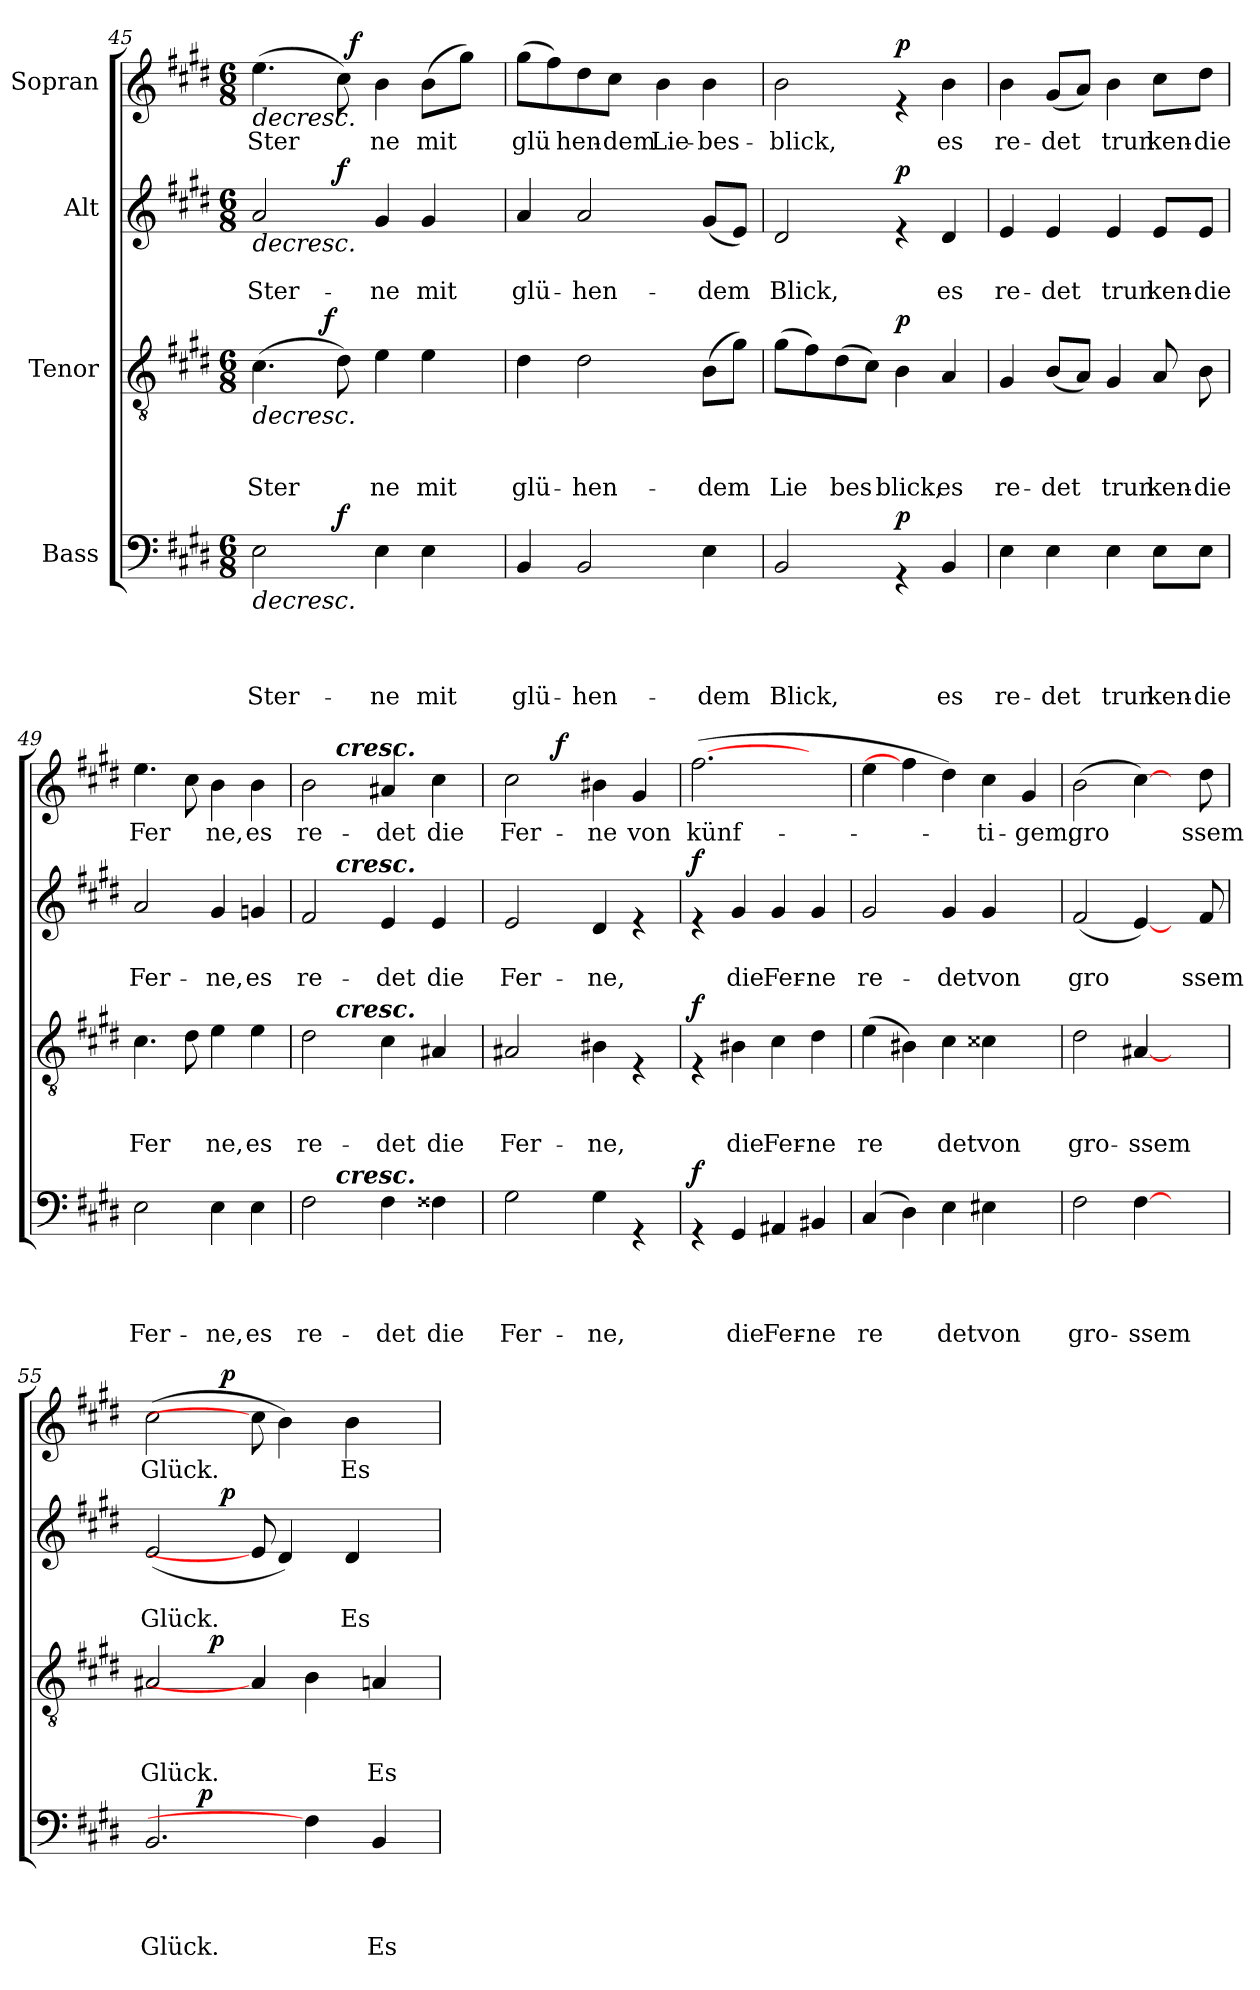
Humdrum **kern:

**kern	**text	**text	**text	**text	**dynam	**kern	**text	**text	**text	**dynam	**kern	**text	**text	**dynam	**kern	**text	**dynam
*part4	*part4	*part4	*part4	*part4	*part4	*part3	*part3	*part3	*part3	*part3	*part2	*part2	*part2	*part2	*part1	*part1	*part1
*staff4	*staff4	*staff4	*staff4	*staff4	*staff4	*staff3	*staff3	*staff3	*staff3	*staff3	*staff2	*staff2	*staff2	*staff2	*staff1	*staff1	*staff1
*I"Bass	*	*	*	*	*	*I"Tenor	*	*	*	*	*I"Alt	*	*	*	*I"Sopran	*	*
*clefF4	*	*	*	*	*	*clefGv2	*	*	*	*	*clefG2	*	*	*	*clefG2	*	*
*k[f#c#g#d#]	*	*	*	*	*	*k[f#c#g#d#]	*	*	*	*	*k[f#c#g#d#]	*	*	*	*k[f#c#g#d#]	*	*
*E:	*	*	*	*	*	*E:	*	*	*	*	*E:	*	*	*	*E:	*	*
*M6/8	*	*	*	*	*	*M6/8	*	*	*	*	*M6/8	*	*	*	*M6/8	*	*
=45	=45	=45	=45	=45	=45	=45	=45	=45	=45	=45	=45	=45	=45	=45	=45	=45	=45
!	!	!	!	!LO:LY:b	!LO:HP:b	!	!	!	!LO:LY:b	!LO:HP:b	!	!	!LO:LY:b	!LO:HP:b	!	!LO:LY:b	!LO:HP:b
*^	*	*	*	*	*	*^	*	*	*	*	*^	*	*	*	*^	*	*
2E\	4.ryy	.	.	.	Ster-	>	(>4.c#\	4ryy	.	.	Ster	>	2a/	4.ryy	.	Ster-	>	(>4.ee\	4ryy	Ster	>
.	.	.	.	.	.	.	.	16.ryy	.	.	.	.	.	.	.	.	.	.	8ryy	.	.
!	!	!	!	!	!	!	!	!	!	!	!	!LO:DY:a	!	!	!	!	!	!	!	!	!
.	.	.	.	.	.	.	.	2ryy	.	.	.	f	.	.	.	.	.	.	.	.	.
!	!	!	!	!	!	!LO:DY:a	!	!	!	!	!	!	!	!	!	!	!LO:DY:a	!	!	!	!
.	2ryy	.	.	.	.	f	8d#\)	.	.	.	.	.	.	2ryy	.	.	f	8cc#\)	32ryy	.	.
!	!	!	!	!	!	!	!	!	!	!	!	!	!	!	!	!	!	!	!	!	!LO:DY:a
.	.	.	.	.	.	.	.	.	.	.	.	.	.	.	.	.	.	.	2ryy	.	f
!	!	!	!	!	!LO:LY:b	!	!	!	!	!	!LO:LY:b	!	!	!	!	!LO:LY:b	!	!	!	!LO:LY:b	!
4E\	.	.	.	.	-ne	]	4e\	.	.	.	ne	]	4g#/	.	.	-ne	]	4b\	.	ne	]
!	!	!	!	!	!LO:LY:b	!	!	!	!	!	!LO:LY:b	!	!	!	!	!LO:LY:b	!	!	!	!LO:LY:b	!
4E\	.	.	.	.	mit	.	4e\	.	.	.	mit	.	4g#/	.	.	mit	.	(>8b\L	.	mit	.
.	.	.	.	.	.	.	.	8ryy	.	.	.	.	.	.	.	.	.	.	.	.	.
.	8ryy	.	.	.	.	.	.	.	.	.	.	.	.	8ryy	.	.	.	8gg#\J)	.	.	.
.	.	.	.	.	.	.	.	.	.	.	.	.	.	.	.	.	.	.	16.ryy	.	.
.	.	.	.	.	.	.	.	32ryy	.	.	.	.	.	.	.	.	.	.	.	.	.
=46	=46	=46	=46	=46	=46	=46	=46	=46	=46	=46	=46	=46	=46	=46	=46	=46	=46	=46	=46	=46	=46
!	!	!	!	!	!LO:LY:b	!	!	!	!	!	!LO:LY:b	!	!	!	!	!LO:LY:b	!	!	!	!LO:LY:b	!
*v	*v	*	*	*	*	*	*	*	*	*	*	*	*v	*v	*	*	*	*v	*v	*	*
*	*	*	*	*	*	*v	*v	*	*	*	*	*	*	*	*	*	*	*
4BB/	.	.	.	glü-	.	4d#\	.	.	glü-	.	4a/	.	glü-	.	(>8gg#\L	glü	.
.	.	.	.	.	.	.	.	.	.	.	.	.	.	.	8ff#\)	.	.
!	!	!	!	!LO:LY:b	!	!	!	!	!LO:LY:b	!	!	!	!LO:LY:b	!	!	!LO:LY:b	!
2BB/	.	.	.	-hen-	.	2d#\	.	.	-hen-	.	2a/	.	-hen-	.	8dd#\	hen-	.
!	!	!	!	!	!	!	!	!	!	!	!	!	!	!	!	!LO:LY:b	!
.	.	.	.	.	.	.	.	.	.	.	.	.	.	.	8cc#\J	-dem	.
!	!	!	!	!	!	!	!	!	!	!	!	!	!	!	!	!LO:LY:b	!
.	.	.	.	.	.	.	.	.	.	.	.	.	.	.	4b\	Lie-	.
!	!	!	!	!LO:LY:b	!	!	!	!	!LO:LY:b	!	!	!	!LO:LY:b	!	!	!LO:LY:b	!
4E\	.	.	.	-dem	.	(>8B\L	.	.	-dem	.	(<8g#/L	.	-dem	.	4b\	-bes-	.
.	.	.	.	.	.	8g#\J)	.	.	.	.	8e/J)	.	.	.	.	.	.
=47	=47	=47	=47	=47	=47	=47	=47	=47	=47	=47	=47	=47	=47	=47	=47	=47	=47
!	!	!	!	!LO:LY:b	!	!	!	!	!LO:LY:b	!	!	!	!LO:LY:b	!	!	!LO:LY:b	!
2BB/	.	.	.	Blick,	.	(>8g#\L	.	.	Lie	.	2d#/	.	Blick,	.	2b\	-blick,	.
.	.	.	.	.	.	8f#\)	.	.	.	.	.	.	.	.	.	.	.
!	!	!	!	!	!	!	!	!	!LO:LY:b	!	!	!	!	!	!	!	!
.	.	.	.	.	.	(>8d#\	.	.	bes	.	.	.	.	.	.	.	.
.	.	.	.	.	.	8c#\J)	.	.	.	.	.	.	.	.	.	.	.
!	!	!	!	!	!LO:DY:a	!	!	!	!LO:LY:b	!LO:DY:a	!	!	!	!LO:DY:a	!	!	!LO:DY:a
4rGG	.	.	.	.	p	4B\	.	.	blick,	p	4re	.	.	p	4re	.	p
!	!	!	!	!LO:LY:b	!	!	!	!	!LO:LY:b	!	!	!	!LO:LY:b	!	!	!LO:LY:b	!
4BB/	.	.	.	es	.	4A/	.	.	es	.	4d#/	.	es	.	4b\	es	.
!!LO:LB:g=z
=48	=48	=48	=48	=48	=48	=48	=48	=48	=48	=48	=48	=48	=48	=48	=48	=48	=48
!	!	!	!	!LO:LY:b	!	!	!	!	!LO:LY:b	!	!	!	!LO:LY:b	!	!	!LO:LY:b	!
4E\	.	.	.	re-	.	4G#/	.	.	re-	.	4e/	.	re-	.	4b\	re-	.
!	!	!	!	!LO:LY:b	!	!	!	!	!LO:LY:b	!	!	!	!LO:LY:b	!	!	!LO:LY:b	!
4E\	.	.	.	-det	.	(<8B/L	.	.	-det	.	4e/	.	-det	.	(<8g#/L	-det	.
.	.	.	.	.	.	8A/J)	.	.	.	.	.	.	.	.	8a/J)	.	.
!	!	!	!	!LO:LY:b	!	!	!	!	!LO:LY:b	!	!	!	!LO:LY:b	!	!	!LO:LY:b	!
4E\	.	.	.	trun	.	4G#/	.	.	trun	.	4e/	.	trun	.	4b\	trun	.
!	!	!	!	!LO:LY:b	!	!	!	!	!LO:LY:b	!	!	!	!LO:LY:b	!	!	!LO:LY:b	!
8E\L	.	.	.	ken-	.	8A/	.	.	ken-	.	8e/L	.	ken-	.	8cc#\L	ken-	.
!	!	!	!	!LO:LY:b	!	!	!	!	!LO:LY:b	!	!	!	!LO:LY:b	!	!	!LO:LY:b	!
8E\J	.	.	.	-die	.	8B\	.	.	-die	.	8e/J	.	-die	.	8dd#\J	-die	.
=49	=49	=49	=49	=49	=49	=49	=49	=49	=49	=49	=49	=49	=49	=49	=49	=49	=49
!	!	!	!	!LO:LY:b	!	!	!	!	!LO:LY:b	!	!	!	!LO:LY:b	!	!	!LO:LY:b	!
2E\	.	.	.	Fer-	.	4.c#\	.	.	Fer	.	2a/	.	Fer-	.	4.ee\	Fer	.
.	.	.	.	.	.	8d#\	.	.	.	.	.	.	.	.	8cc#\	.	.
!	!	!	!	!LO:LY:b	!	!	!	!	!LO:LY:b	!	!	!	!LO:LY:b	!	!	!LO:LY:b	!
4E\	.	.	.	-ne,	.	4e\	.	.	ne,	.	4g#/	.	-ne,	.	4b\	ne,	.
!	!	!	!	!LO:LY:b	!	!	!	!	!LO:LY:b	!	!	!	!LO:LY:b	!	!	!LO:LY:b	!
4E\	.	.	.	es	.	4e\	.	.	es	.	4gn/	.	es	.	4b\	es	.
=50	=50	=50	=50	=50	=50	=50	=50	=50	=50	=50	=50	=50	=50	=50	=50	=50	=50
!	!	!	!	!LO:LY:b	!	!	!	!	!LO:LY:b	!	!	!	!LO:LY:b	!	!	!LO:LY:b	!
*^	*	*	*	*	*	*^	*	*	*	*	*^	*	*	*	*^	*	*
2F#\	8.ryy	.	.	.	re-	.	2d#\	8.ryy	.	.	re-	.	2f#/	8.ryy	.	re-	.	2b\	8.ryy	re-	.
!	!	!	!	!	!	!	!	!	!	!	!	!	!	!	!	!	!	!	!LO:TX:a:Bi:t=cresc.	!	!
!	!	!	!	!	!	!	!	!	!	!	!	!	!	!LO:TX:a:Bi:t=cresc.	!	!	!	!	!	!	!
!	!	!	!	!	!	!	!	!LO:TX:a:Bi:t=cresc.	!	!	!	!	!	!	!	!	!	!	!	!	!
!	!LO:TX:a:Bi:t=cresc.	!	!	!	!	!	!	!	!	!	!	!	!	!	!	!	!	!	!	!	!
.	2ryy	.	.	.	.	.	.	2ryy	.	.	.	.	.	2ryy	.	.	.	.	2ryy	.	.
!	!	!	!	!	!LO:LY:b	!	!	!	!	!	!LO:LY:b	!	!	!	!	!LO:LY:b	!	!	!	!LO:LY:b	!
4F#\	.	.	.	.	-det	.	4c#\	.	.	.	-det	.	4e/	.	.	-det	.	4a#X/	.	-det	.
.	4ryy	.	.	.	.	.	.	4ryy	.	.	.	.	.	4ryy	.	.	.	.	4ryy	.	.
!	!	!	!	!	!LO:LY:b	!	!	!	!	!	!LO:LY:b	!	!	!	!	!LO:LY:b	!	!	!	!LO:LY:b	!
4F##X\	.	.	.	.	die	.	4A#X/	.	.	.	die	.	4e/	.	.	die	.	4cc#\	.	die	.
.	16ryy	.	.	.	.	.	.	16ryy	.	.	.	.	.	16ryy	.	.	.	.	16ryy	.	.
=51	=51	=51	=51	=51	=51	=51	=51	=51	=51	=51	=51	=51	=51	=51	=51	=51	=51	=51	=51	=51	=51
!	!	!	!	!	!LO:LY:b	!	!	!	!	!	!LO:LY:b	!	!	!	!	!LO:LY:b	!	!	!	!LO:LY:b	!
*v	*v	*	*	*	*	*	*	*	*	*	*	*	*v	*v	*	*	*	*	*	*	*
*	*	*	*	*	*	*v	*v	*	*	*	*	*	*	*	*	*	*	*	*
2G#\	.	.	.	Fer-	.	2A#X/	.	.	Fer-	.	2e/	.	Fer-	.	2cc#\	4ryy	Fer-	.
.	.	.	.	.	.	.	.	.	.	.	.	.	.	.	.	32ryy	.	.
!	!	!	!	!	!	!	!	!	!	!	!	!	!	!	!	!	!	!LO:DY:a
.	.	.	.	.	.	.	.	.	.	.	.	.	.	.	.	2ryy	.	f
!	!	!	!	!LO:LY:b	!	!	!	!	!LO:LY:b	!	!	!	!LO:LY:b	!	!	!	!LO:LY:b	!
4G#\	.	.	.	-ne,	.	4B#X\	.	.	-ne,	.	4d#/	.	-ne,	.	4b#X\	.	-ne	.
!	!	!	!	!	!	!	!	!	!	!	!	!	!	!	!	!	!LO:LY:b	!
4rGG	.	.	.	.	.	4rE	.	.	.	.	4re	.	.	.	4g#/	.	von	.
.	.	.	.	.	.	.	.	.	.	.	.	.	.	.	.	8..ryy	.	.
=52	=52	=52	=52	=52	=52	=52	=52	=52	=52	=52	=52	=52	=52	=52	=52	=52	=52	=52
!	!	!	!	!	!LO:DY:a	!	!	!	!	!LO:DY:a	!	!	!	!LO:DY:a	!	!	!LO:LY:b	!
*	*	*	*	*	*	*	*	*	*	*	*	*	*	*	*v	*v	*	*
4rGG	.	.	.	.	f	4rE	.	.	.	f	4re	.	.	f	(>[2.ff#	künf-	.
!	!	!	!	!LO:LY:b	!	!	!	!	!LO:LY:b	!	!	!	!LO:LY:b	!	!	!	!
4GG#/	.	.	.	die	.	4B#X\	.	.	die	.	4g#/	.	die	.	.	.	.
!	!	!	!	!LO:LY:b	!	!	!	!	!LO:LY:b	!	!	!	!LO:LY:b	!	!	!	!
4AA#X/	.	.	.	Fer-	.	4c#\	.	.	Fer-	.	4g#/	.	Fer-	.	.	.	.
!	!	!	!	!LO:LY:b	!	!	!	!	!LO:LY:b	!	!	!	!LO:LY:b	!	!	!	!
4BB#X/	.	.	.	-ne	.	4d#\	.	.	-ne	.	4g#/	.	-ne	.	4ryy	.	.
!!LO:LB:g=z
=53	=53	=53	=53	=53	=53	=53	=53	=53	=53	=53	=53	=53	=53	=53	=53	=53	=53
!	!	!	!	!LO:LY:b	!	!	!	!	!LO:LY:b	!	!	!	!LO:LY:b	!	!	!	!
(<4C#/	.	.	.	re	.	(>4e\	.	.	re	.	2g#/	.	re-	.	4ee\	.	.
4D#\)	.	.	.	.	.	4B#X\)	.	.	.	.	.	.	.	.	4ff#]	.	.
!	!	!	!	!LO:LY:b	!	!	!	!	!LO:LY:b	!	!	!	!LO:LY:b	!	!	!	!
4E\	.	.	.	det	.	4c#\	.	.	det	.	4g#/	.	-det	.	4dd#\)	.	.
!	!	!	!	!LO:LY:b	!	!	!	!	!LO:LY:b	!	!	!	!LO:LY:b	!	!	!LO:LY:b	!
4E#X\	.	.	.	von	.	4c##X\	.	.	von	.	4g#/	.	von	.	4cc#\	-ti-	.
!	!	!	!	!	!	!	!	!	!	!	!	!	!	!	!	!LO:LY:b	!
4ryy	.	.	.	.	.	4ryy	.	.	.	.	4ryy	.	.	.	4g#/	-gem,	.
!!LO:PB:g=z
=54	=54	=54	=54	=54	=54	=54	=54	=54	=54	=54	=54	=54	=54	=54	=54	=54	=54
!	!	!	!	!LO:LY:b	!	!	!	!	!LO:LY:b	!	!	!	!LO:LY:b	!	!	!LO:LY:b	!
2F#\	.	.	.	gro-	.	2d#\	.	.	gro-	.	(<2f#/	.	gro	.	(>2b\	gro	.
!	!	!	!	!LO:LY:b	!	!	!	!	!LO:LY:b	!	!	!	!	!	!	!	!
[4F#\	.	.	.	-ssem	.	[4A#X/	.	.	-ssem	.	[4e/)	.	.	.	[4cc#\)	.	.
4ryy	.	.	.	.	.	4ryy	.	.	.	.	8ryy	.	.	.	8ryy	.	.
!	!	!	!	!	!	!	!	!	!	!	!	!	!LO:LY:b	!	!	!LO:LY:b	!
.	.	.	.	.	.	.	.	.	.	.	8f#/	.	ssem	.	8dd#\	ssem	.
=55	=55	=55	=55	=55	=55	=55	=55	=55	=55	=55	=55	=55	=55	=55	=55	=55	=55
!	!	!	!	!LO:LY:b	!	!	!	!	!LO:LY:b	!	!	!	!LO:LY:b	!	!	!LO:LY:b	!
*^	*	*	*	*	*	*^	*	*	*	*	*^	*	*	*	*^	*	*
2.BB/	4ryy	.	.	.	Glück.	.	2A#X/	4ryy	.	.	Glück.	.	(<2e/	4ryy	.	Glück.	.	(>2cc#\	4ryy	Glück.	.
.	32ryy	.	.	.	.	.	.	16ryy	.	.	.	.	.	16.ryy	.	.	.	.	16.ryy	.	.
!	!	!	!	!	!	!LO:DY:a	!	!	!	!	!	!	!	!	!	!	!	!	!	!	!
.	2ryy	.	.	.	.	p	.	.	.	.	.	.	.	.	.	.	.	.	.	.	.
!	!	!	!	!	!	!	!	!	!	!	!	!LO:DY:a	!	!	!	!	!	!	!	!	!
.	.	.	.	.	.	.	.	2...ryy	.	.	.	p	.	.	.	.	.	.	.	.	.
!	!	!	!	!	!	!	!	!	!	!	!	!	!	!	!	!	!LO:DY:a	!	!	!	!LO:DY:a
.	.	.	.	.	.	.	.	.	.	.	.	.	.	2ryy	.	.	p	.	2ryy	.	p
.	.	.	.	.	.	.	4A#/]	.	.	.	.	.	8e/]	.	.	.	.	8cc#\]	.	.	.
.	.	.	.	.	.	.	.	.	.	.	.	.	4d#/)	.	.	.	.	4b\)	.	.	.
4F#\]	.	.	.	.	.	.	4B\	.	.	.	.	.	.	.	.	.	.	.	.	.	.
.	4...ryy	.	.	.	.	.	.	.	.	.	.	.	.	.	.	.	.	.	.	.	.
.	.	.	.	.	.	.	.	.	.	.	.	.	.	4ryy	.	.	.	.	4ryy	.	.
!	!	!	!	!	!	!	!	!	!	!	!	!	!	!	!	!LO:LY:b	!	!	!	!LO:LY:b	!
.	.	.	.	.	.	.	.	.	.	.	.	.	4d#/	.	.	Es	.	4b\	.	Es	.
!	!	!	!	!	!LO:LY:b	!	!	!	!	!	!LO:LY:b	!	!	!	!	!	!	!	!	!	!
4BB/	.	.	.	.	Es	.	4An/	.	.	.	Es	.	.	.	.	.	.	.	.	.	.
.	.	.	.	.	.	.	.	.	.	.	.	.	.	8ryy	.	.	.	.	8ryy	.	.
.	.	.	.	.	.	.	.	.	.	.	.	.	8ryy	.	.	.	.	8ryy	.	.	.
.	.	.	.	.	.	.	.	.	.	.	.	.	.	32ryy	.	.	.	.	32ryy	.	.
*v	*v	*	*	*	*	*	*	*	*	*	*	*	*v	*v	*	*	*	*v	*v	*	*
*	*	*	*	*	*	*v	*v	*	*	*	*	*	*	*	*	*	*	*
=	=	=	=	=	=	=	=	=	=	=	=	=	=	=	=	=	=
*-	*-	*-	*-	*-	*-	*-	*-	*-	*-	*-	*-	*-	*-	*-	*-	*-	*-
